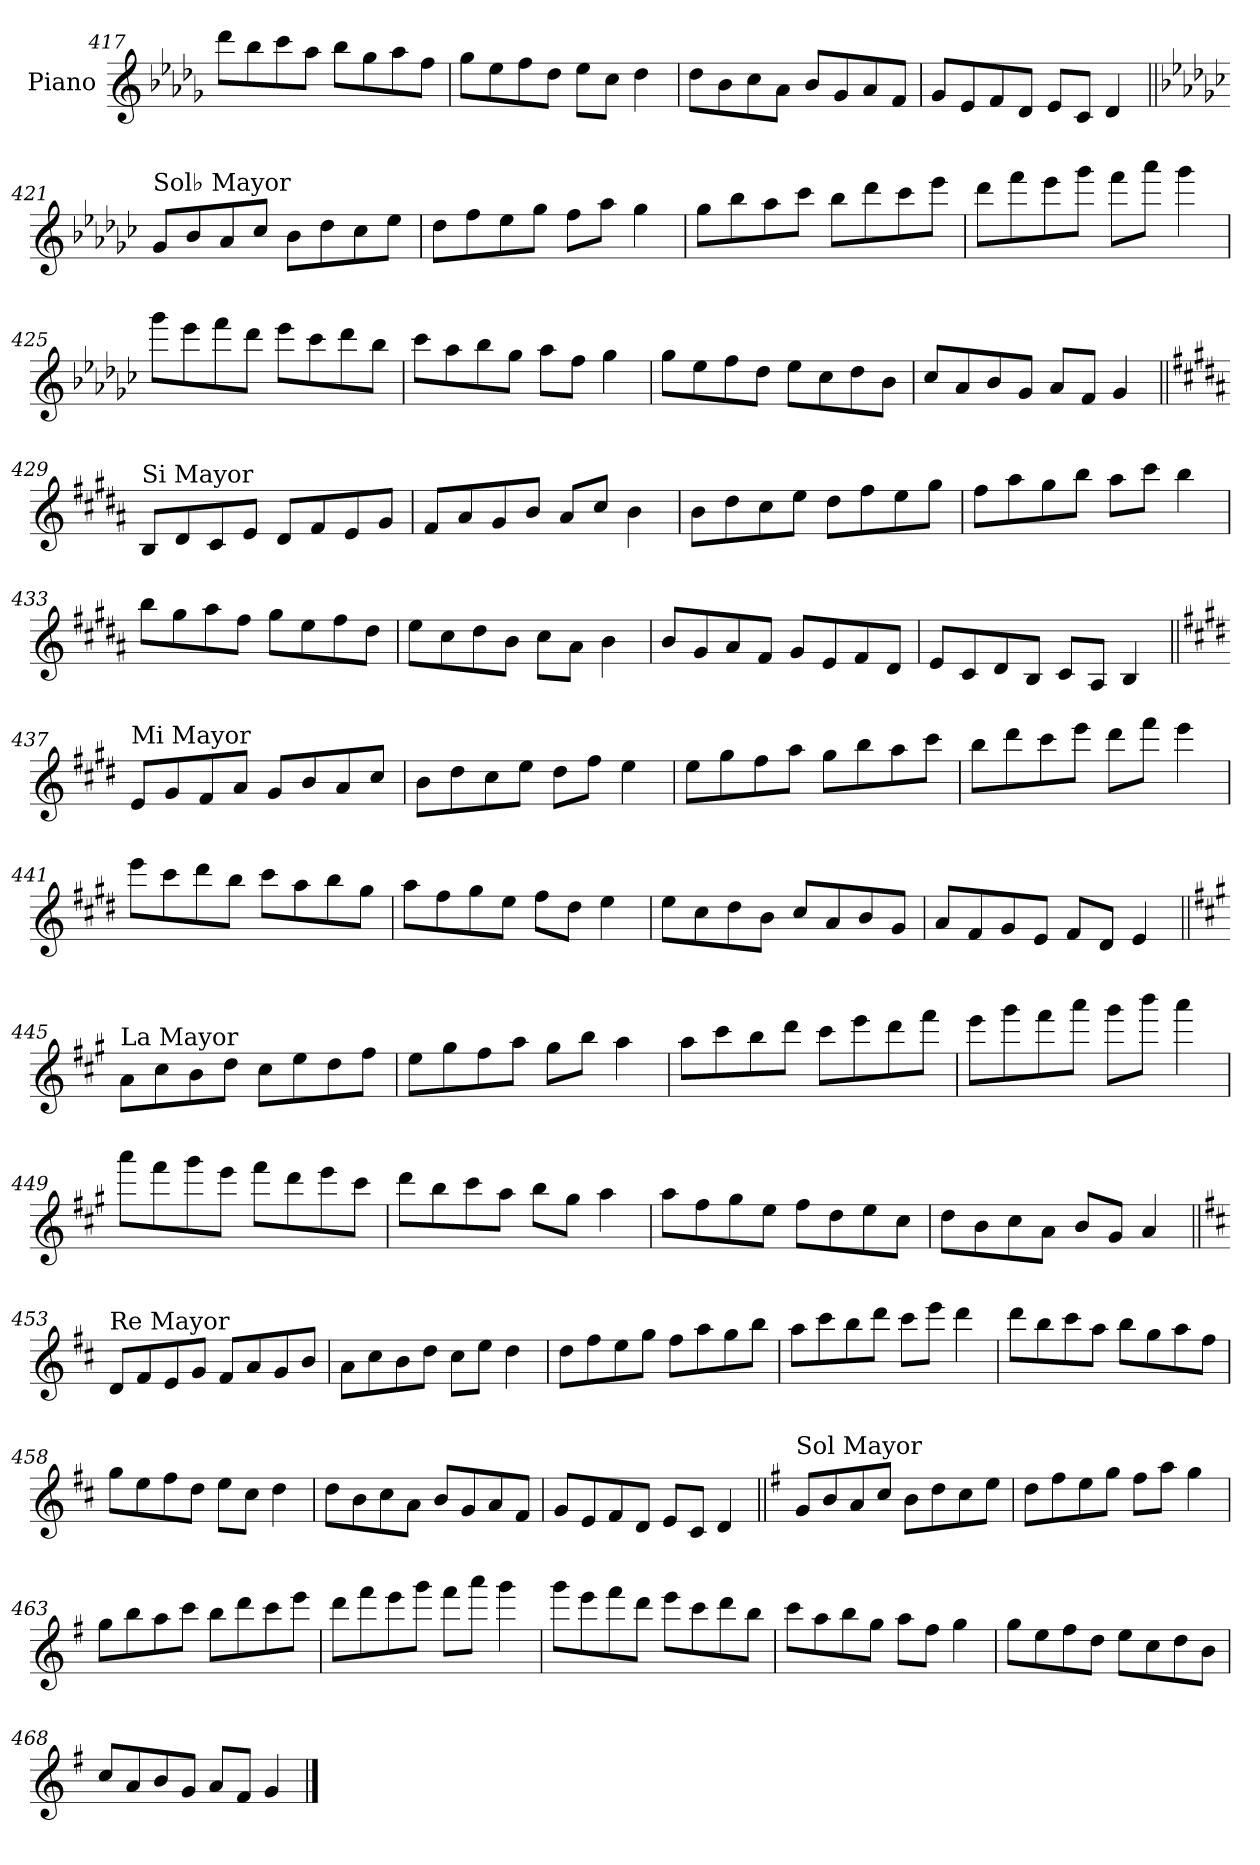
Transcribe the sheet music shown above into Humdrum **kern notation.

**kern
*part1
*staff1
*I"Piano
*I'Pno.
!!LO:LB:g=z
*clefG2
*k[b-e-a-d-g-]
=417
8ddd-\L
8bb-\
8ccc\
8aa-\J
8bb-\L
8gg-\
8aa-\
8ff\J
=418
8gg-\L
8ee-\
8ff\
8dd-\J
8ee-\L
8cc\J
4dd-\
=419
8dd-\L
8b-\
8cc\
8a-\J
8b-/L
8g-/
8a-/
8f/J
=420
8g-/L
8e-/
8f/
8d-/J
8e-/L
8c/J
4d-/
!!LO:LB:g=z
=421||
*k[b-e-a-d-g-c-]
!LO:TX:a:t=Sol♭ Mayor
8g-/L
8b-/
8a-/
8cc-/J
8b-\L
8dd-\
8cc-\
8ee-\J
=422
8dd-\L
8ff\
8ee-\
8gg-\J
8ff\L
8aa-\J
4gg-\
=423
8gg-\L
8bb-\
8aa-\
8ccc-\J
8bb-\L
8ddd-\
8ccc-\
8eee-\J
=424
8ddd-\L
8fff\
8eee-\
8ggg-\J
8fff\L
8aaa-\J
4ggg-\
!!LO:LB:g=z
=425
8ggg-\L
8eee-\
8fff\
8ddd-\J
8eee-\L
8ccc-\
8ddd-\
8bb-\J
=426
8ccc-\L
8aa-\
8bb-\
8gg-\J
8aa-\L
8ff\J
4gg-\
=427
8gg-\L
8ee-\
8ff\
8dd-\J
8ee-\L
8cc-\
8dd-\
8b-\J
=428
8cc-/L
8a-/
8b-/
8g-/J
8a-/L
8f/J
4g-/
!!LO:LB:g=z
=429||
*k[f#c#g#d#a#]
!LO:TX:a:t=Si Mayor
8B/L
8d#/
8c#/
8e/J
8d#/L
8f#/
8e/
8g#/J
=430
8f#/L
8a#/
8g#/
8b/J
8a#/L
8cc#/J
4b\
=431
8b\L
8dd#\
8cc#\
8ee\J
8dd#\L
8ff#\
8ee\
8gg#\J
=432
8ff#\L
8aa#\
8gg#\
8bb\J
8aa#\L
8ccc#\J
4bb\
!!LO:LB:g=z
=433
8bb\L
8gg#\
8aa#\
8ff#\J
8gg#\L
8ee\
8ff#\
8dd#\J
=434
8ee\L
8cc#\
8dd#\
8b\J
8cc#\L
8a#\J
4b\
=435
8b/L
8g#/
8a#/
8f#/J
8g#/L
8e/
8f#/
8d#/J
=436
8e/L
8c#/
8d#/
8B/J
8c#/L
8A#/J
4B/
!!LO:PB:g=z
=437||
*k[f#c#g#d#]
!LO:TX:a:t=Mi Mayor
8e/L
8g#/
8f#/
8a/J
8g#/L
8b/
8a/
8cc#/J
=438
8b\L
8dd#\
8cc#\
8ee\J
8dd#\L
8ff#\J
4ee\
=439
8ee\L
8gg#\
8ff#\
8aa\J
8gg#\L
8bb\
8aa\
8ccc#\J
=440
8bb\L
8ddd#\
8ccc#\
8eee\J
8ddd#\L
8fff#\J
4eee\
!!LO:LB:g=z
=441
8eee\L
8ccc#\
8ddd#\
8bb\J
8ccc#\L
8aa\
8bb\
8gg#\J
=442
8aa\L
8ff#\
8gg#\
8ee\J
8ff#\L
8dd#\J
4ee\
=443
8ee\L
8cc#\
8dd#\
8b\J
8cc#/L
8a/
8b/
8g#/J
=444
8a/L
8f#/
8g#/
8e/J
8f#/L
8d#/J
4e/
!!LO:LB:g=z
=445||
*k[f#c#g#]
!LO:TX:a:t=La Mayor
8a\L
8cc#\
8b\
8dd\J
8cc#\L
8ee\
8dd\
8ff#\J
=446
8ee\L
8gg#\
8ff#\
8aa\J
8gg#\L
8bb\J
4aa\
=447
8aa\L
8ccc#\
8bb\
8ddd\J
8ccc#\L
8eee\
8ddd\
8fff#\J
=448
8eee\L
8ggg#\
8fff#\
8aaa\J
8ggg#\L
8bbb\J
4aaa\
!!LO:LB:g=z
=449
8aaa\L
8fff#\
8ggg#\
8eee\J
8fff#\L
8ddd\
8eee\
8ccc#\J
=450
8ddd\L
8bb\
8ccc#\
8aa\J
8bb\L
8gg#\J
4aa\
=451
8aa\L
8ff#\
8gg#\
8ee\J
8ff#\L
8dd\
8ee\
8cc#\J
=452
8dd\L
8b\
8cc#\
8a\J
8b/L
8g#/J
4a/
!!LO:LB:g=z
=453||
*k[f#c#]
!LO:TX:a:t=Re Mayor
8d/L
8f#/
8e/
8g/J
8f#/L
8a/
8g/
8b/J
=454
8a\L
8cc#\
8b\
8dd\J
8cc#\L
8ee\J
4dd\
=455
8dd\L
8ff#\
8ee\
8gg\J
8ff#\L
8aa\
8gg\
8bb\J
=456
8aa\L
8ccc#\
8bb\
8ddd\J
8ccc#\L
8eee\J
4ddd\
!!LO:LB:g=z
=457
8ddd\L
8bb\
8ccc#\
8aa\J
8bb\L
8gg\
8aa\
8ff#\J
=458
8gg\L
8ee\
8ff#\
8dd\J
8ee\L
8cc#\J
4dd\
=459
8dd\L
8b\
8cc#\
8a\J
8b/L
8g/
8a/
8f#/J
=460
8g/L
8e/
8f#/
8d/J
8e/L
8c#/J
4d/
!!LO:LB:g=z
=461||
*k[f#]
!LO:TX:a:t=Sol Mayor
8g/L
8b/
8a/
8cc/J
8b\L
8dd\
8cc\
8ee\J
=462
8dd\L
8ff#\
8ee\
8gg\J
8ff#\L
8aa\J
4gg\
=463
8gg\L
8bb\
8aa\
8ccc\J
8bb\L
8ddd\
8ccc\
8eee\J
=464
8ddd\L
8fff#\
8eee\
8ggg\J
8fff#\L
8aaa\J
4ggg\
!!LO:LB:g=z
=465
8ggg\L
8eee\
8fff#\
8ddd\J
8eee\L
8ccc\
8ddd\
8bb\J
=466
8ccc\L
8aa\
8bb\
8gg\J
8aa\L
8ff#\J
4gg\
=467
8gg\L
8ee\
8ff#\
8dd\J
8ee\L
8cc\
8dd\
8b\J
=468
8cc/L
8a/
8b/
8g/J
8a/L
8f#/J
4g/
==
*-
